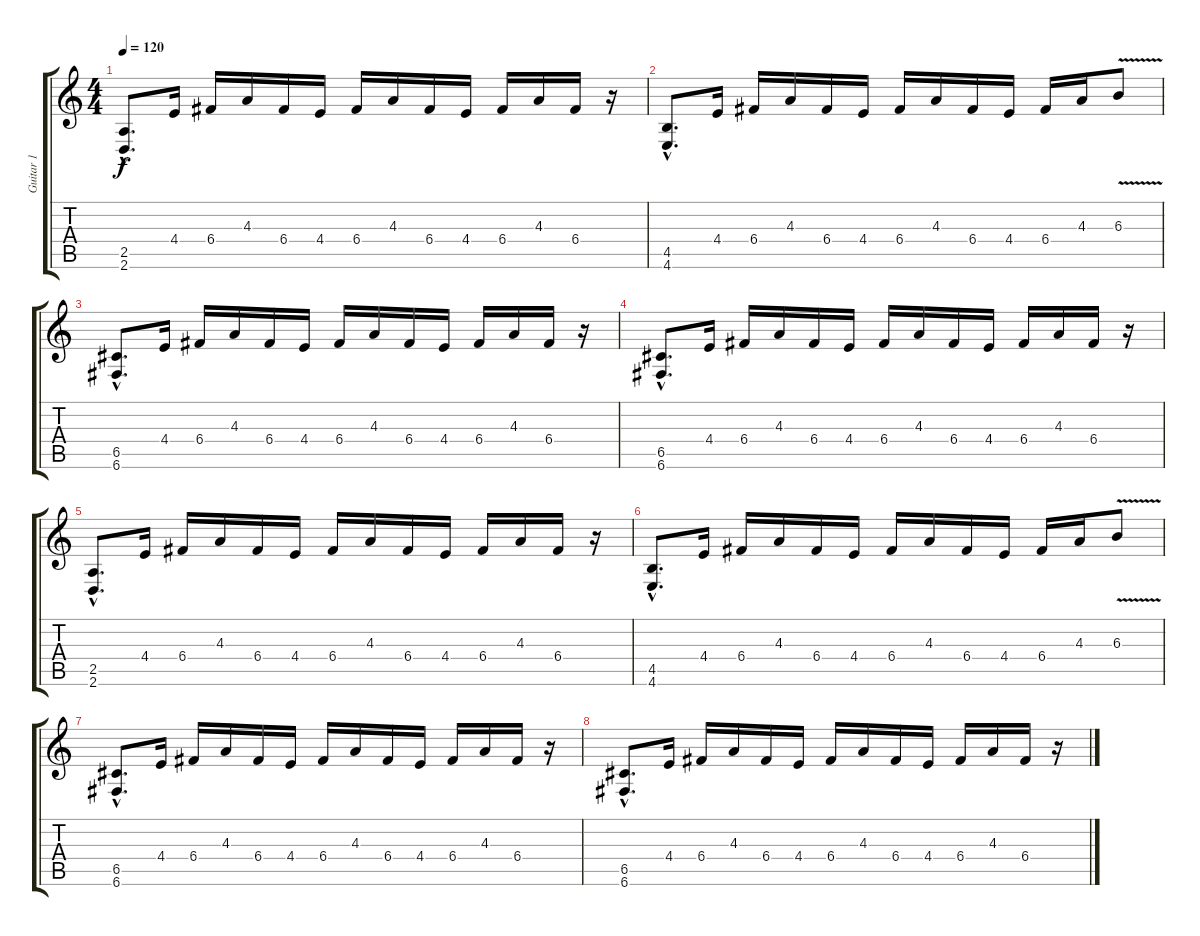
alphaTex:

\track ("Guitar 1" "Guitar 1") {instrument distortionguitar}
\staff {score tabs}
\tuning (D4 A3 F3 C3 G2 C2) {hide}
\ts (4 4)
\tempo 120
\clef g2
\ks c
(2.5{hac} 2.6{hac}).8{d dy f} 4.4.16 6.4.16 4.3.16 6.4.16 4.4.16 6.4.16 4.3.16 6.4.16 4.4.16 6.4.16 4.3.16 6.4.16 r.16 |
(4.5{hac} 4.6{hac}).8{d} 4.4.16 6.4.16 4.3.16 6.4.16 4.4.16 6.4.16 4.3.16 6.4.16 4.4.16 6.4.16 4.3.16 6.3{v}.8 |
(6.5{hac} 6.6{hac}).8{d} 4.4.16 6.4.16 4.3.16 6.4.16 4.4.16 6.4.16 4.3.16 6.4.16 4.4.16 6.4.16 4.3.16 6.4.16 r.16 |
(6.5{hac} 6.6{hac}).8{d} 4.4.16 6.4.16 4.3.16 6.4.16 4.4.16 6.4.16 4.3.16 6.4.16 4.4.16 6.4.16 4.3.16 6.4.16 r.16 |
(2.5{hac} 2.6{hac}).8{d} 4.4.16 6.4.16 4.3.16 6.4.16 4.4.16 6.4.16 4.3.16 6.4.16 4.4.16 6.4.16 4.3.16 6.4.16 r.16 |
(4.5{hac} 4.6{hac}).8{d} 4.4.16 6.4.16 4.3.16 6.4.16 4.4.16 6.4.16 4.3.16 6.4.16 4.4.16 6.4.16 4.3.16 6.3{v}.8 |
(6.5{hac} 6.6{hac}).8{d} 4.4.16 6.4.16 4.3.16 6.4.16 4.4.16 6.4.16 4.3.16 6.4.16 4.4.16 6.4.16 4.3.16 6.4.16 r.16 |
(6.5{hac} 6.6{hac}).8{d} 4.4.16 6.4.16 4.3.16 6.4.16 4.4.16 6.4.16 4.3.16 6.4.16 4.4.16 6.4.16 4.3.16 6.4.16 r.16
